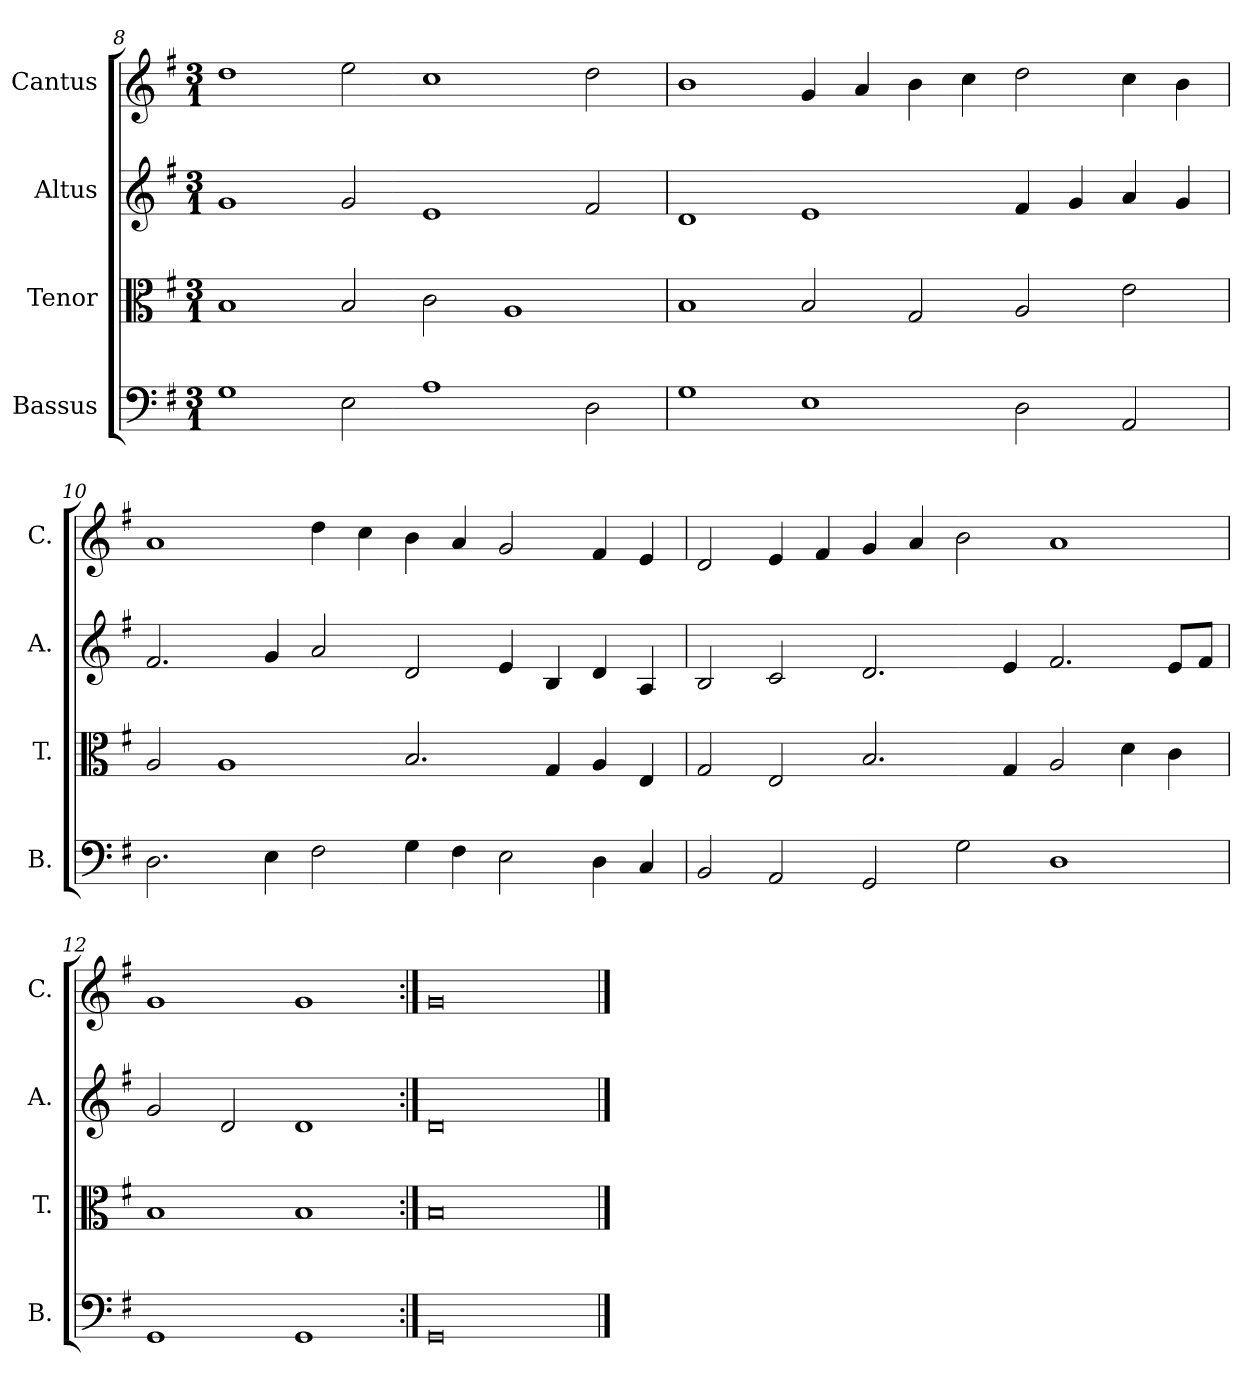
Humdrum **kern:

**kern	**kern	**kern	**kern
*part4	*part3	*part2	*part1
*staff4	*staff3	*staff2	*staff1
*I"Bassus	*I"Tenor	*I"Altus	*I"Cantus
*I'B.	*I'T.	*I'A.	*I'C.
*clefF4	*clefC3	*clefG2	*clefG2
*k[f#]	*k[f#]	*k[f#]	*k[f#]
*G:	*G:	*G:	*G:
*M3/1	*M3/1	*M3/1	*M3/1
=8	=8	=8	=8
1G	1B	1g	1dd
2E\	2B/	2g/	2ee\
1A	2c\	1e	1cc
.	1A	.	.
2D\	.	2f#/	2dd\
=9	=9	=9	=9
1G	1B	1d	1b
1E	2B/	1e	4g/
.	.	.	4a/
.	2G/	.	4b\
.	.	.	4cc\
2D\	2A/	4f#/	2dd\
.	.	4g/	.
2AA/	2e\	4a/	4cc\
.	.	4g/	4b\
!!LO:LB:g=z
=10	=10	=10	=10
2.D\	2A/	2.f#/	1a
.	1A	.	.
4E\	.	4g/	.
2F#\	.	2a/	4dd\
.	.	.	4cc\
4G\	2.B/	2d/	4b\
4F#\	.	.	4a/
2E\	.	4e/	2g/
.	4G/	4B/	.
4D\	4A/	4d/	4f#/
4C/	4E/	4A/	4e/
=11	=11	=11	=11
2BB/	2G/	2B/	2d/
2AA/	2E/	2c/	4e/
.	.	.	4f#/
2GG/	2.B/	2.d/	4g/
.	.	.	4a/
2G\	.	.	2b\
.	4G/	4e/	.
1D	2A/	2.f#/	1a
.	4d\	.	.
.	4c\	8e/L	.
.	.	8f#/J	.
=12	=12	=12	=12
1GG	1B	2g/	1g
.	.	2d/	.
1GG	1B	1d	1g
=13:|!	=13:|!	=13:|!	=13:|!
0GG	0B	0d	0g
==	==	==	==
*-	*-	*-	*-
